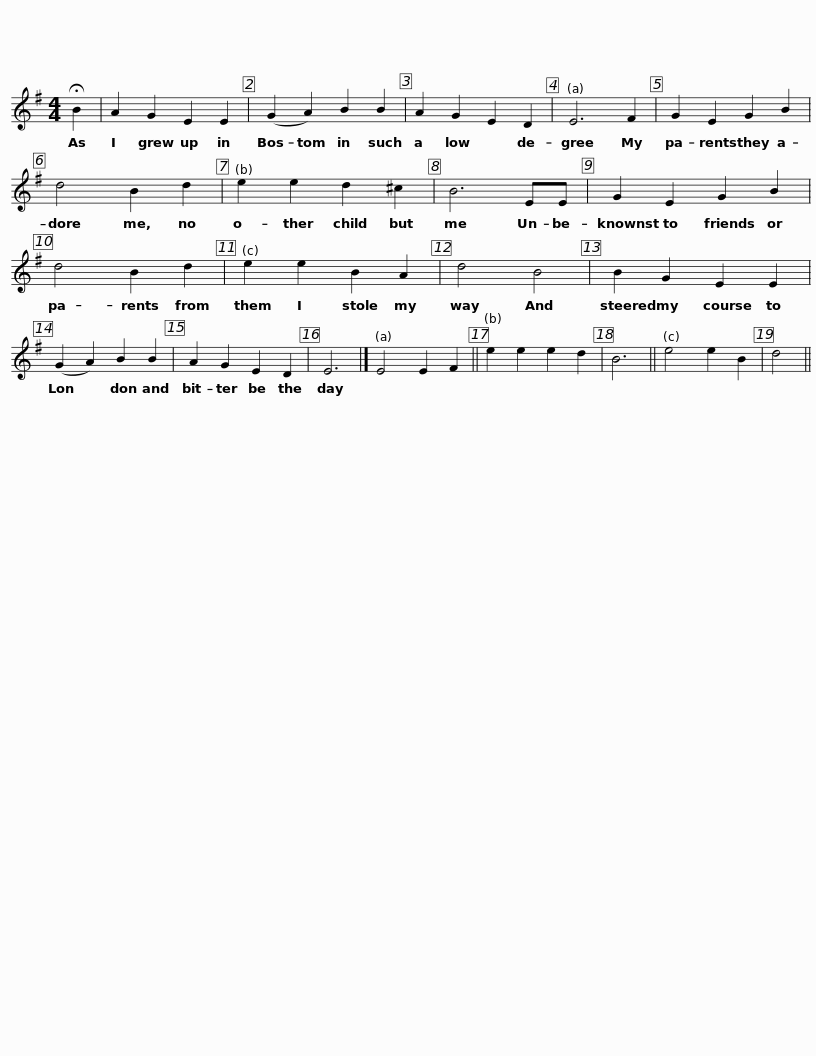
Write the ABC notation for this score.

X:1
L:1/8
M:4/4
I:linebreak $
K:Emin
V:1 treble
V:1
 !fermata!B2 | A2 G2 E2 E2 | (G2 A2) B2 B2 | A2 G2 E2 D2 | E6 F2 | %5
 G2 E2 G2 B2 | d4 B2 d2 |$ e2 e2 d2 ^c2 | B6 EE | G2 E2 G2 B2 | %10
 d4 B2 d2 | e2 e2 B2 A2 | d4 B4 |$ B2 G2 E2 E2 | (G2 A2) B2 B2 | %15
 A2 G2 E2 D2 | E6 |] E4 E2 F2 || e2 e2 e2 d2 | B6 || %20
 e4 e2 B2 | d4 || %22
